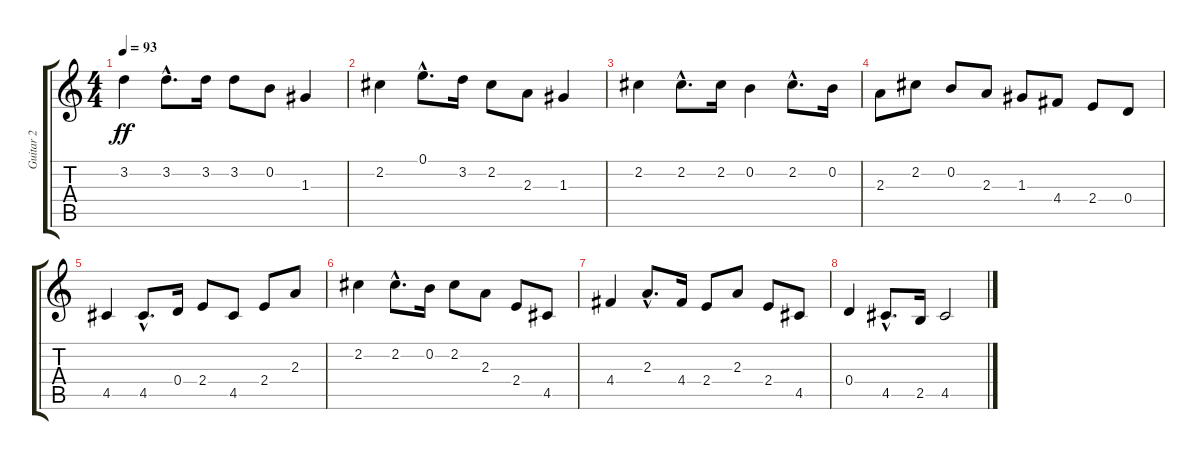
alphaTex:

\track ("Guitar 2" "Guitar 2") {instrument acousticguitarsteel}
\staff {score tabs}
\tuning (E4 B3 G3 D3 A2 E2) {hide}
\ts (4 4)
\tempo 93
\clef g2
\ks c
3.2.4{dy ff} 3.2{hac}.8{d} 3.2.16 3.2.8 0.2.8 1.3.4 |
2.2.4 0.1{hac}.8{d} 3.2.16 2.2.8 2.3.8 1.3.4 |
2.2.4 2.2{hac}.8{d} 2.2.16 0.2.4 2.2{hac}.8{d} 0.2.16 |
2.3.8 2.2.8 0.2.8 2.3.8 1.3.8 4.4.8 2.4.8 0.4.8 |
4.5.4 4.5{hac}.8{d} 0.4.16 2.4.8 4.5.8 2.4.8 2.3.8 |
2.2.4 2.2{hac}.8{d} 0.2.16 2.2.8 2.3.8 2.4.8 4.5.8 |
4.4.4 2.3{hac}.8{d} 4.4.16 2.4.8 2.3.8 2.4.8 4.5.8 |
0.4.4 4.5{hac}.8{d} 2.5.16 4.5.2
